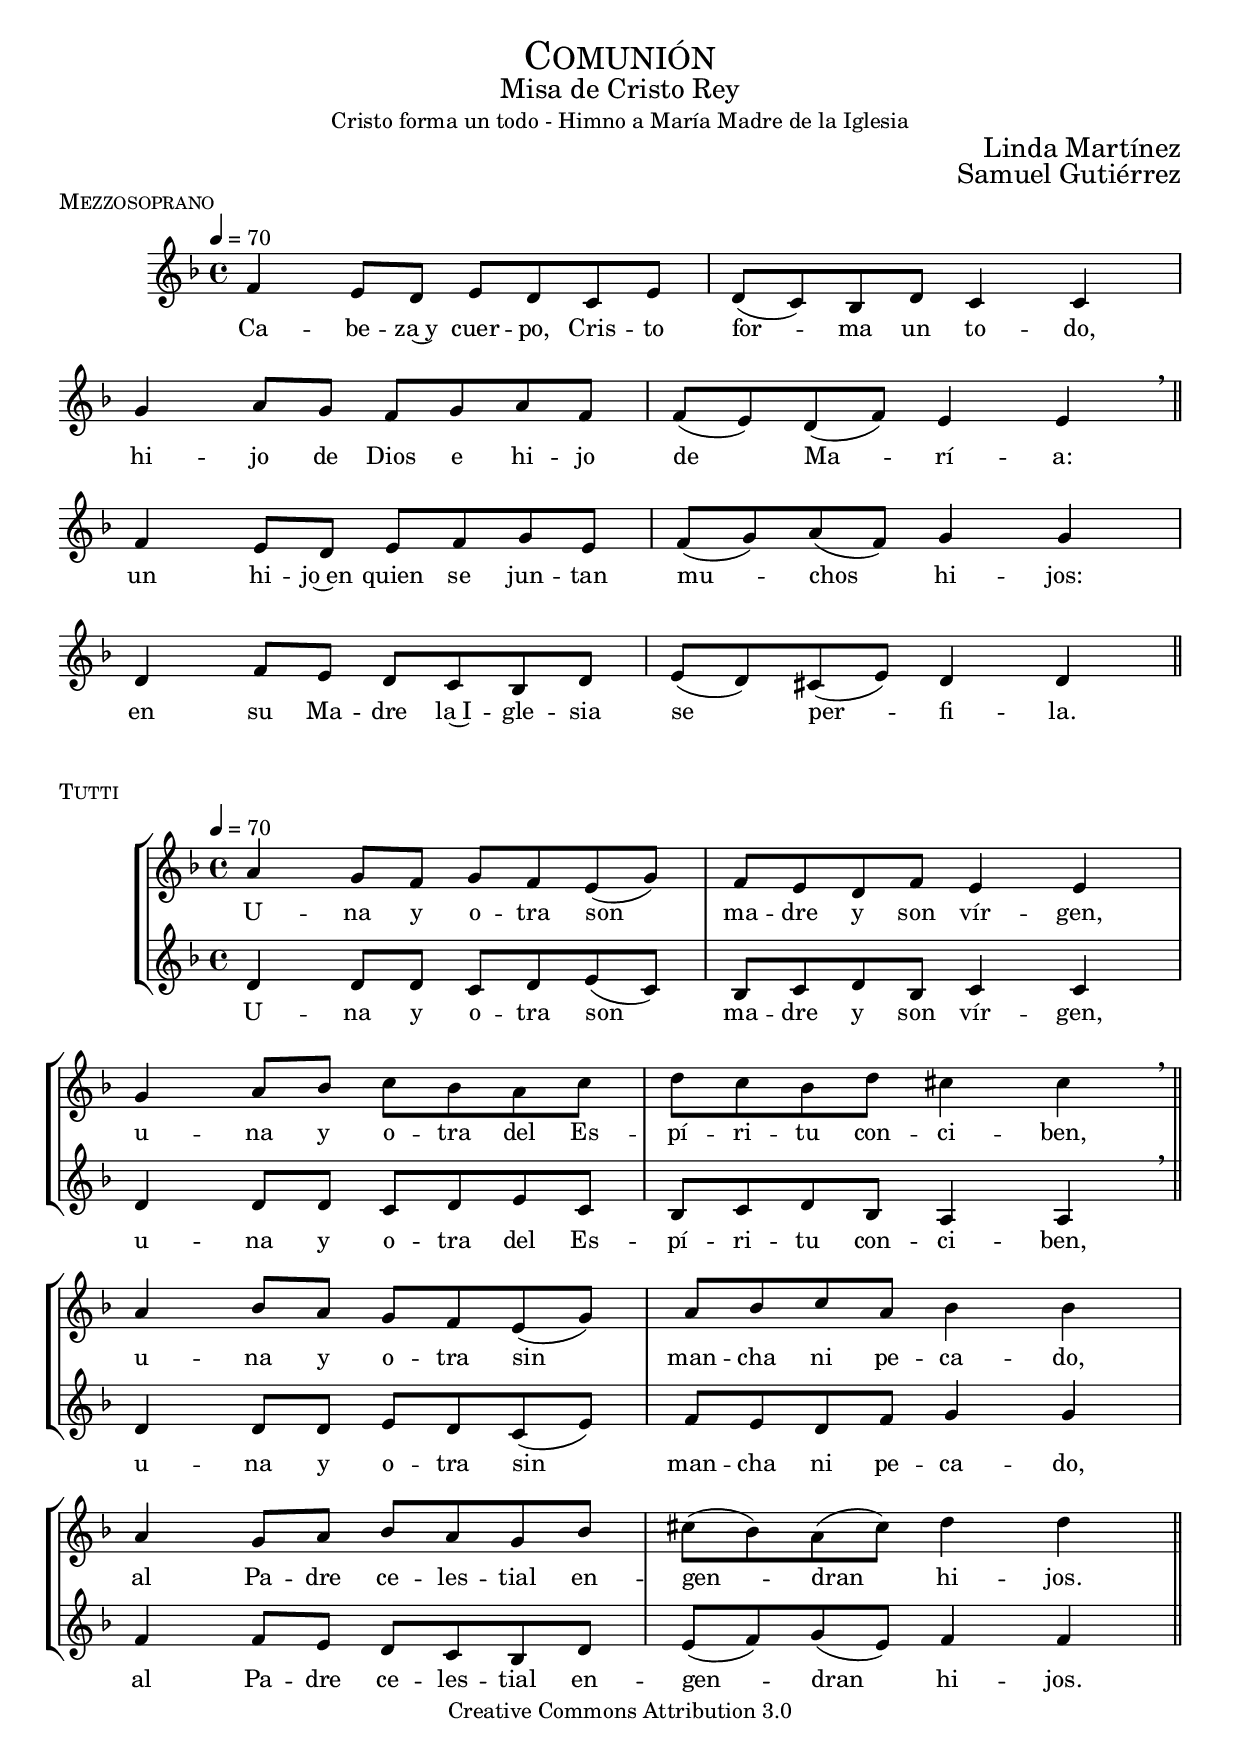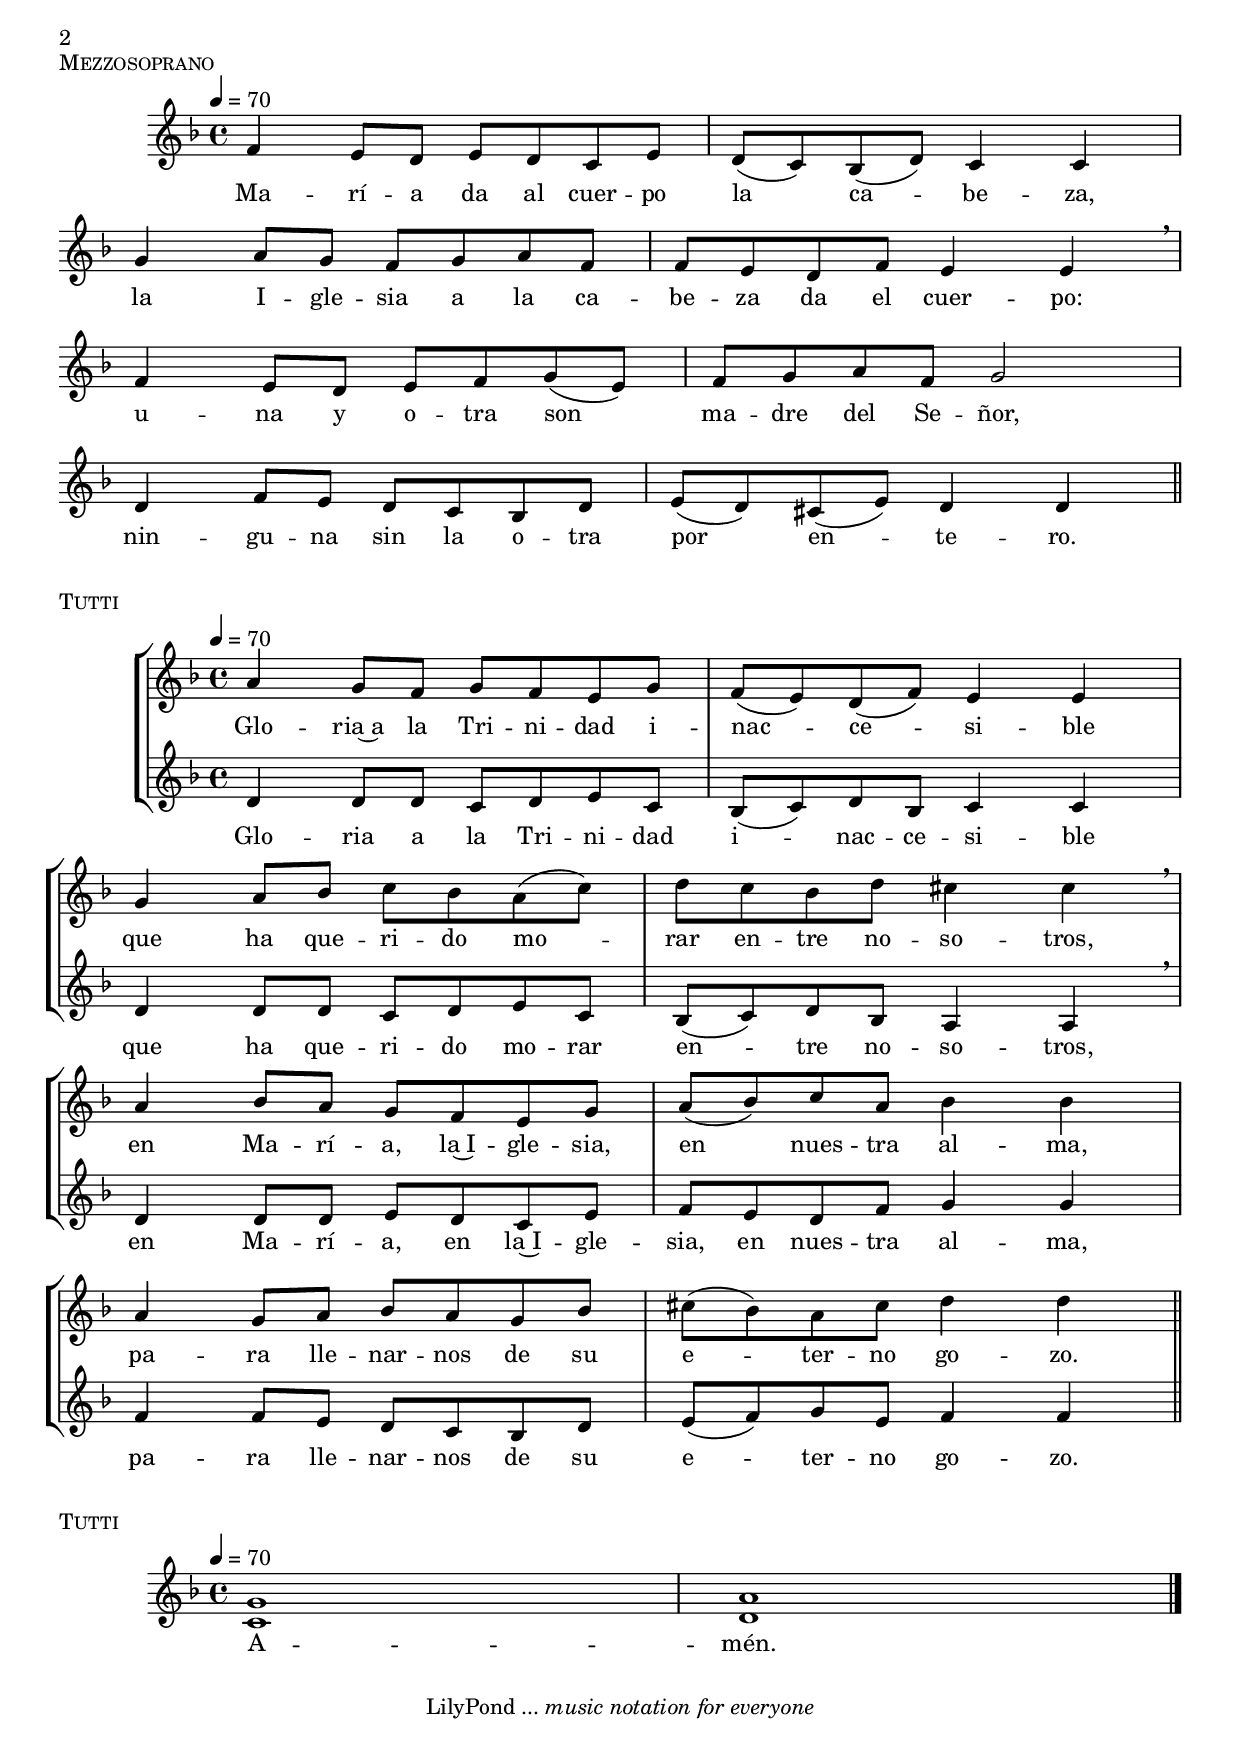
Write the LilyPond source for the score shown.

% ****************************************************************
%	Sagrario del altar - Melodia inspirada en las composiciones de Mons Marco Frisina
%	by serach.sam@
% ****************************************************************
\language "espanol"
\version "2.19.82"

#(set-global-staff-size 19)


% --- Cabecera
\markup { \fill-line { \center-column { \fontsize #5 \smallCaps "Comunión" \fontsize #2 "Misa de Cristo Rey" "Cristo forma un todo - Himno a María Madre de la Iglesia"} } }
\markup { \fill-line { " " \right-column { \fontsize #2 "Linda Martínez" } } }
\markup { \fill-line { " " \right-column { \fontsize #2 "Samuel Gutiérrez" } } }
\header {
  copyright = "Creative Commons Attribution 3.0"
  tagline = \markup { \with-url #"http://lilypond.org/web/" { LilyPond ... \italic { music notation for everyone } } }
  breakbefore = ##t
}

% --- Musica


% --- acordes
harmony = \new ChordNames {
  \chordmode {
    \italianChords
    re2:m do2 sib2 la2:m sol2:m fa2 sib2 la2
    re2:m do2 fa2 sol2:m re2:m sol2:m la2:7 re2:m
  }
}

% --- Estrofa I
\score {
  \new StaffGroup = "Estrofa" <<
    %\harmony
    \new Staff <<
      \set Staff.midiInstrument = "oboe"
      \new Voice = "melody" \relative do' {
        \tempo 4 = 70
        \key re \minor
        \time 4/4

        fa4 mi8 re mi re do mi
        re8( do) sib re do4 do \break
        sol'4 la8 sol fa sol la fa
        fa8( mi) re( fa) mi4 mi \breathe \bar "||" \break

        fa4 mi8 re mi fa sol mi
        fa8( sol) la( fa) sol4 sol \break
        re4 fa8 mi re do sib re
        mi8( re) dos( mi) re4 re \bar "||"
      }
      \new Lyrics \lyricsto "melody" {
        Ca -- be -- za~y cuer -- po, Cris -- to for -- ma un to -- do,
        hi -- jo de Dios e hi -- jo de Ma -- rí -- a:
        un hi -- jo~en quien se jun -- tan mu -- chos hi -- jos:
        en su Ma -- dre la~I -- gle -- sia se per -- fi -- la.
      }
    >>
  >>
  \midi {}
  \layout {
    \context {
      \Staff
      \RemoveEmptyStaves
    }
    \context {
      \Score
      \omit BarNumber
    }
  }
  \header {
    piece = \markup { \smallCaps "Mezzosoprano" }
  }
}

% --- acordes
harmony_stanza = \new ChordNames {
  \chordmode {
    \italianChords
    re2:m do2 sib2 la2:m sol2:m fa2 sib2 la2
    re2:m do2 fa2 sol2:m re2:m sol2:m la2:7 re2:m
  }
}

% --- Coro Repeticion
\score {
  \new StaffGroup = "Antifona" <<
    %\harmony_stanza
    \new Staff <<
      \set Staff.midiInstrument = "oboe"
      \new Voice = "melody" \relative do'' {
        \tempo 4 = 70
        \key re \minor
        \time 4/4

        la4 sol8 fa sol fa mi( sol)
        fa8 mi re fa mi4 mi \break
        sol4 la8 sib do sib la do
        re do sib re dos4 dos \breathe \bar "||" \break

        la4 sib8 la sol fa mi( sol)
        la8 sib do la sib4 sib \break
        la4 sol8 la sib la sol sib
        dos8( sib) la( dos) re4 re \bar "||" \break
      }
      \new Lyrics \lyricsto "melody" {
        U -- na y o -- tra son ma -- dre y son vír -- gen,
        u -- na y o -- tra del Es -- pí -- ri -- tu con -- ci -- ben,
        u -- na y o -- tra sin man -- cha ni pe -- ca -- do,
        al Pa -- dre ce -- les -- tial en -- gen -- dran hi -- jos.
      }
    >>
    \new Staff <<
      \set Staff.midiInstrument = "oboe"
      \new Voice = "contramelody" \relative do' {
        \tempo 4 = 70
        \key re \minor
        \time 4/4
        re4 re8 re do8 re mi( do)
        sib8 do re sib do4 do
        re4 re8 re do re mi do
        sib do re sib la4 la \breathe

        re4 re8 re mi8 re do( mi)
        fa8 mi re fa sol4 sol
        fa4 fa8 mi re do sib re
        mi( fa) sol( mi) fa4 fa
      }
      \new Lyrics \lyricsto "contramelody" {
        U -- na y o -- tra son ma -- dre y son vír -- gen,
        u -- na y o -- tra del Es -- pí -- ri -- tu con -- ci -- ben,
        u -- na y o -- tra sin man -- cha ni pe -- ca -- do,
        al Pa -- dre ce -- les -- tial en -- gen -- dran hi -- jos.
      }
    >>
  >>
  \midi {}
  \layout {
    \context {
      \Staff
      \RemoveEmptyStaves
    }
    \context {
      \Score
      \omit BarNumber
    }
  }
  \header {
    piece = \markup { \smallCaps "Tutti" }
  }
}

\score {
  \new StaffGroup = "Estrofa" <<
    %\harmony
    \new Staff <<
      \set Staff.midiInstrument = "oboe"
      \new Voice = "melody" \relative do' {
        \tempo 4 = 70
        \key re \minor
        \time 4/4

        fa4 mi8 re mi re do mi
        re8( do) sib( re) do4 do \break
        sol'4 la8 sol fa sol la fa
        fa8 mi re fa mi4 mi \breathe \break

        fa4 mi8 re mi fa sol( mi)
        fa8 sol la fa sol2 \break
        re4 fa8 mi re do sib re
        mi8( re) dos( mi) re4 re \bar "||"
      }
      \new Lyrics \lyricsto "melody" {
        Ma -- rí -- a da al cuer -- po la ca -- be -- za,
        la I -- gle -- sia a la ca -- be -- za da el cuer -- po:
        u -- na y o -- tra son ma -- dre del Se -- ñor,
        nin -- gu -- na sin la o -- tra por en -- te -- ro.
      }
    >>
  >>
  \midi {}
  \layout {
    \context {
      \Staff
      \RemoveEmptyStaves
    }
    \context {
      \Score
      \omit BarNumber
    }
  }
  \header {
    piece = \markup { \smallCaps "Mezzosoprano" }
  }
}

\score {
  \new StaffGroup = "Antifona" <<
    %\harmony_stanza
    \new Staff <<
      \set Staff.midiInstrument = "oboe"
      \new Voice = "melody" \relative do'' {
        \tempo 4 = 70
        \key re \minor
        \time 4/4

        la4 sol8 fa sol fa mi sol
        fa8( mi) re( fa) mi4 mi \break
        sol4 la8 sib do sib la( do)
        re do sib re dos4 dos \breathe \break

        la4 sib8 la sol fa mi sol
        la8( sib) do la sib4 sib \break
        la4 sol8 la sib la sol sib
        dos8( sib) la dos re4 re
      }
      \new Lyrics \lyricsto "melody" {
        Glo -- ria~a la Tri -- ni -- dad i -- nac -- ce -- si -- ble
        que ha que -- ri -- do mo -- rar en -- tre no -- so -- tros,
        en Ma -- rí -- a, la~I -- gle -- sia, en nues -- tra al -- ma,
        pa -- ra lle -- nar -- nos de su e -- ter -- no go -- zo.
      }
    >>
    \new Staff <<
      \set Staff.midiInstrument = "oboe"
      \new Voice = "contramelody" \relative do' {
        \tempo 4 = 70
        \key re \minor
        \time 4/4
        re4 re8 re do8 re mi do
        sib8( do) re sib do4 do
        re4 re8 re do re mi do
        sib( do) re sib la4 la \breathe

        re4 re8 re mi8 re do mi
        fa8 mi re fa sol4 sol
        fa4 fa8 mi re do sib re
        mi( fa) sol mi fa4 fa \bar "||"
      }
      \new Lyrics \lyricsto "contramelody" {
        Glo -- ria a la Tri -- ni -- dad i -- nac -- ce -- si -- ble
        que ha que -- ri -- do mo -- rar en -- tre no -- so -- tros,
        en Ma -- rí -- a, en la~I -- gle -- sia, en nues -- tra al -- ma,
        pa -- ra lle -- nar -- nos de su e -- ter -- no go -- zo.
      }
    >>
  >>
  \midi {}
  \layout {
    \context {
      \Staff
      \RemoveEmptyStaves
    }
    \context {
      \Score
      \omit BarNumber
    }
  }
  \header {
    piece = \markup { \smallCaps "Tutti" }
  }
}

\score {
  \new Staff <<
    \new Voice = "melody" \relative do'' {
      \tempo 4 = 70
      \key re \minor
      \time 4/4

      <do, sol'>1
      <re la'>1 \bar "|." \break
      s32
    }
    \new Lyrics \lyricsto "melody" {
      A -- mén.
    }
  >>
  \midi {}
  \layout {
    \context {
      \Staff
      \RemoveEmptyStaves
    }
    \context {
      \Score
      \omit BarNumber
    }
  }
  \header {
    piece = \markup { \smallCaps "Tutti" }
  }
}

% --- Papel
\paper{
  #(set-default-paper-size "letter")
  page-breaking = #ly:page-turn-breaking
}

%{
convert-ly (GNU LilyPond) 2.19.83  convert-ly: Procesando «»...
Aplicando la conversión:     El documento no ha cambiado.
%}
